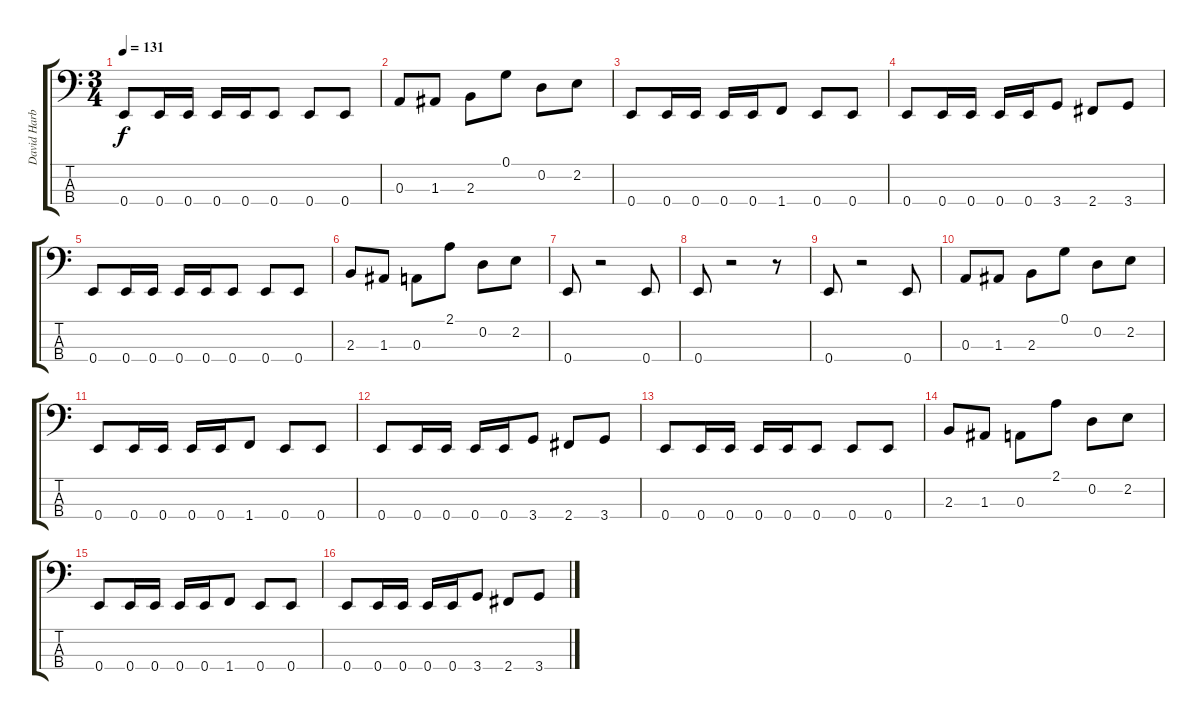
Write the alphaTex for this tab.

\track ("David Harbour" "David Harb") {instrument electricbassfinger}
\staff {score tabs}
\tuning (G2 D2 A1 E1) {hide}
\ts (3 4)
\tempo 131
\clef f4
\ks c
0.4.8{dy f} 0.4.16 0.4.16 0.4.16 0.4.16 0.4.8 0.4.8 0.4.8 |
0.3.8 1.3.8 2.3.8 0.1.8 0.2.8 2.2.8 |
0.4.8 0.4.16 0.4.16 0.4.16 0.4.16 1.4.8 0.4.8 0.4.8 |
0.4.8 0.4.16 0.4.16 0.4.16 0.4.16 3.4.8 2.4.8 3.4.8 |
0.4.8 0.4.16 0.4.16 0.4.16 0.4.16 0.4.8 0.4.8 0.4.8 |
2.3.8 1.3.8 0.3.8 2.1.8 0.2.8 2.2.8 |
0.4.8 r.2 0.4.8 |
0.4.8 r.2 r.8 |
0.4.8 r.2 0.4.8 |
0.3.8 1.3.8 2.3.8 0.1.8 0.2.8 2.2.8 |
0.4.8 0.4.16 0.4.16 0.4.16 0.4.16 1.4.8 0.4.8 0.4.8 |
0.4.8 0.4.16 0.4.16 0.4.16 0.4.16 3.4.8 2.4.8 3.4.8 |
0.4.8 0.4.16 0.4.16 0.4.16 0.4.16 0.4.8 0.4.8 0.4.8 |
2.3.8 1.3.8 0.3.8 2.1.8 0.2.8 2.2.8 |
0.4.8 0.4.16 0.4.16 0.4.16 0.4.16 1.4.8 0.4.8 0.4.8 |
0.4.8 0.4.16 0.4.16 0.4.16 0.4.16 3.4.8 2.4.8 3.4.8
